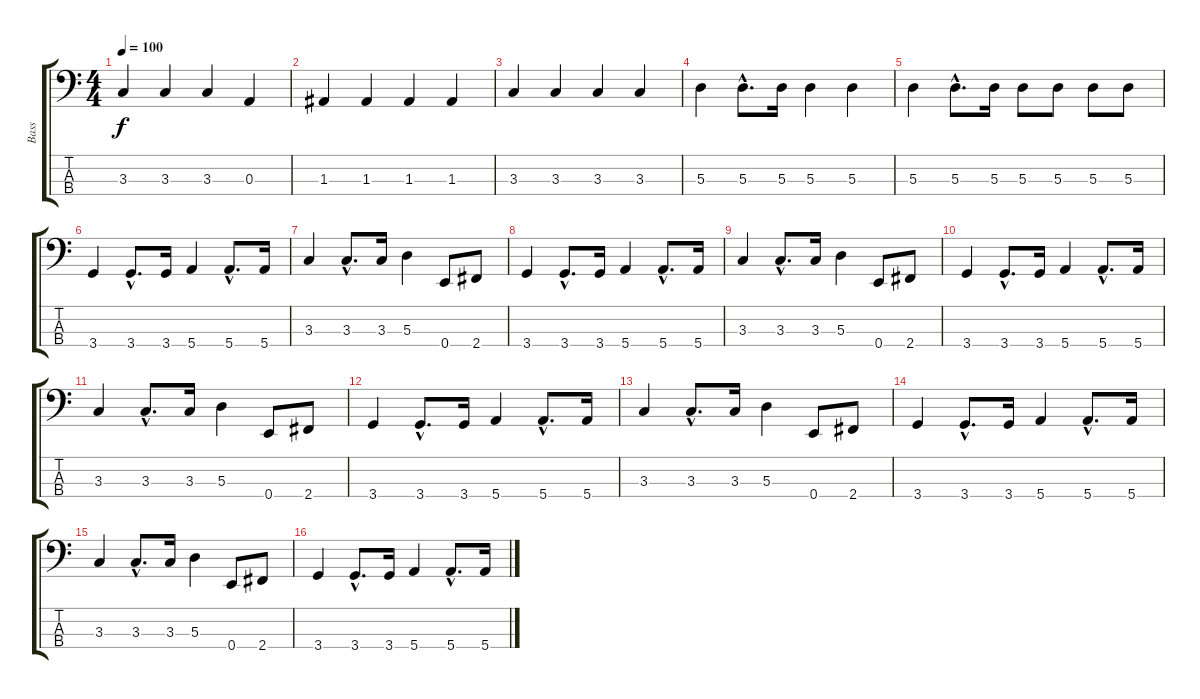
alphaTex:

\track ("Bass" "Bass") {instrument electricbassfinger}
\staff {score tabs}
\tuning (G2 D2 A1 E1) {hide}
\ts (4 4)
\tempo 100
\clef f4
\ks c
3.3.4{dy f} 3.3.4 3.3.4 0.3.4 |
1.3.4 1.3.4 1.3.4 1.3.4 |
3.3.4 3.3.4 3.3.4 3.3.4 |
5.3.4 5.3{hac}.8{d} 5.3.16 5.3.4 5.3.4 |
5.3.4 5.3{hac}.8{d} 5.3.16 5.3.8 5.3.8 5.3.8 5.3.8 |
3.4.4 3.4{hac}.8{d} 3.4.16 5.4.4 5.4{hac}.8{d} 5.4.16 |
3.3.4 3.3{hac}.8{d} 3.3.16 5.3.4 0.4.8 2.4.8 |
3.4.4 3.4{hac}.8{d} 3.4.16 5.4.4 5.4{hac}.8{d} 5.4.16 |
3.3.4 3.3{hac}.8{d} 3.3.16 5.3.4 0.4.8 2.4.8 |
3.4.4 3.4{hac}.8{d} 3.4.16 5.4.4 5.4{hac}.8{d} 5.4.16 |
3.3.4 3.3{hac}.8{d} 3.3.16 5.3.4 0.4.8 2.4.8 |
3.4.4 3.4{hac}.8{d} 3.4.16 5.4.4 5.4{hac}.8{d} 5.4.16 |
3.3.4 3.3{hac}.8{d} 3.3.16 5.3.4 0.4.8 2.4.8 |
3.4.4 3.4{hac}.8{d} 3.4.16 5.4.4 5.4{hac}.8{d} 5.4.16 |
3.3.4 3.3{hac}.8{d} 3.3.16 5.3.4 0.4.8 2.4.8 |
3.4.4 3.4{hac}.8{d} 3.4.16 5.4.4 5.4{hac}.8{d} 5.4.16
